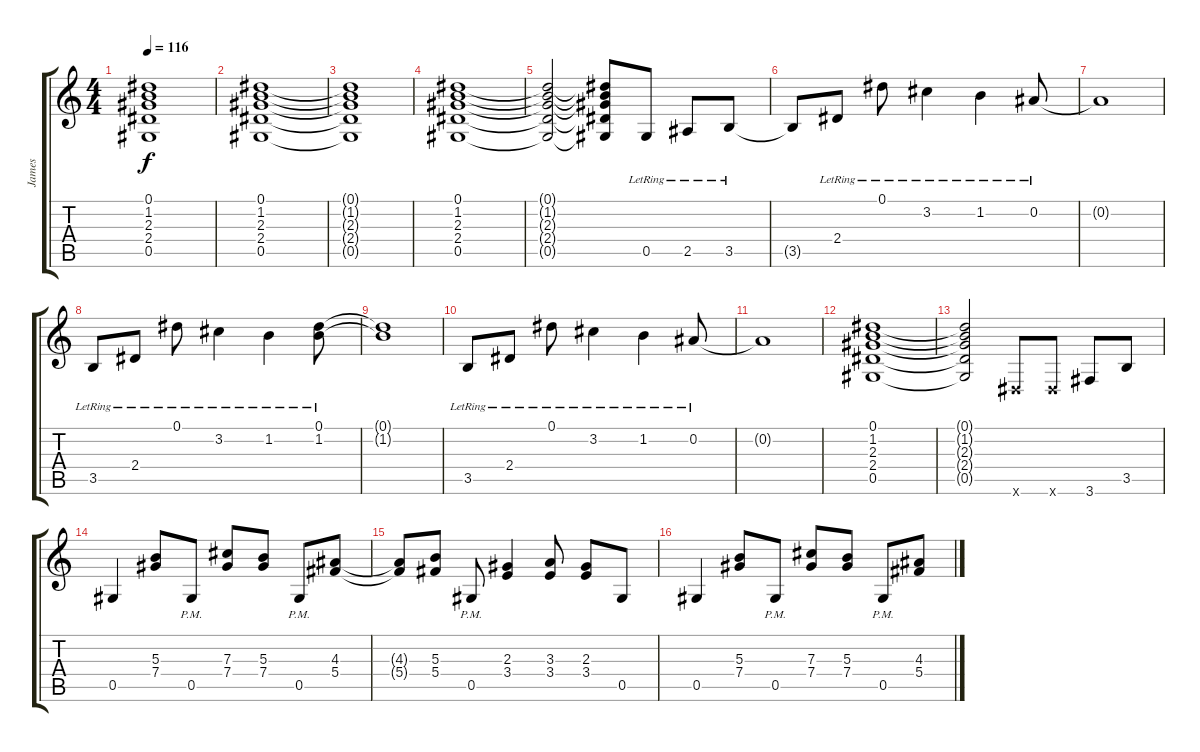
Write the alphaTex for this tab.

\track ("James" "James") {instrument electricguitarclean}
\staff {score tabs}
\tuning (Eb4 Bb3 Gb3 Db3 Ab2 Eb2) {hide}
\ts (4 4)
\tempo 116
\clef g2
\ks c
(0.1{t} 1.2{t} 2.3{t} 2.4{t} 0.5{t}).1{dy f} |
(0.1 1.2 2.3 2.4 0.5).1 |
(0.1{t} 1.2{t} 2.3{t} 2.4{t} 0.5{t}).1 |
(0.1 1.2 2.3 2.4 0.5).1 |
(0.1{t} 1.2{t} 2.3{t} 2.4{t} 0.5{t}).2 (0.1{t} 1.2{t} 2.3{t} 2.4{t} 0.5{t}).8 0.5{lr}.8 2.5{lr}.8 3.5{lr}.8 |
3.5{t}.8 2.4{lr}.8 0.1{lr}.8 3.2{lr}.4 1.2{lr}.4 0.2{lr}.8 |
0.2{t}.1 |
3.5{lr}.8 2.4{lr}.8 0.1{lr}.8 3.2{lr}.4 1.2{lr}.4 (0.1{lr} 1.2{lr}).8 |
(0.1{t} 1.2{t}).1 |
3.5{lr}.8 2.4{lr}.8 0.1{lr}.8 3.2{lr}.4 1.2{lr}.4 0.2{lr}.8 |
0.2{t}.1 |
(0.1 1.2 2.3 2.4 0.5).1 |
(0.1{t} 1.2{t} 2.3{t} 2.4{t} 0.5{t}).2 0.6{x}.8{instrument distortionguitar} 0.6{x}.8 3.6.8 3.5.8 |
0.5.4 (5.3 7.4).8 0.5{pm}.8 (7.3 7.4).8 (5.3 7.4).8 0.5{pm}.8 (4.3 5.4).8 |
(4.3{t} 5.4{t}).8 (5.3 5.4).8 0.5{pm}.8 (2.3 3.4).4 (3.3 3.4).8 (2.3 3.4).8 0.5.8 |
0.5.4 (5.3 7.4).8 0.5{pm}.8 (7.3 7.4).8 (5.3 7.4).8 0.5{pm}.8 (4.3 5.4).8
